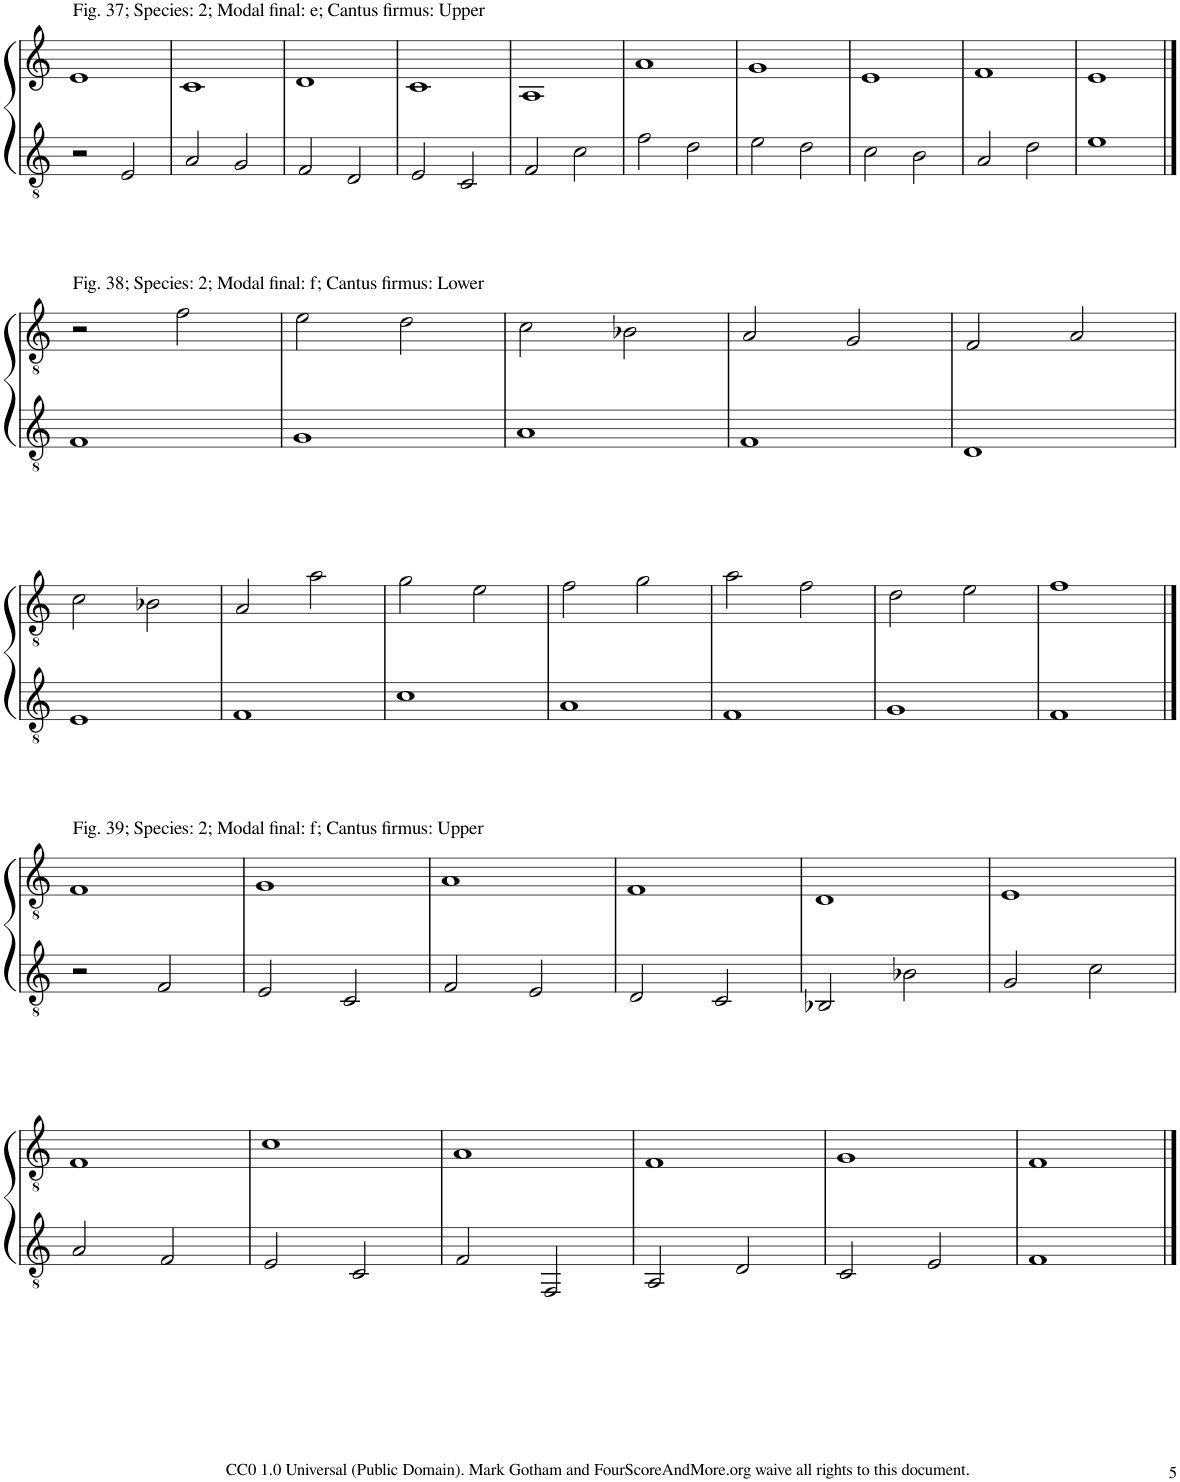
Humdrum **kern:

**kern	**kern
*part2	*part1
*staff2	*staff1
*I"Piano	*I"Piano
*I'Pno	*I'Pno
!!LO:PB:g=z
*clefGv2	*clefG2
*k[]	*k[]
*M2/2	*M2/2
=151	=151
!	!LO:TX:a:t=Fig. 37; Species&colon; 2; Modal final&colon; e; Cantus firmus&colon; Upper
2r	1e
2E/	.
=152	=152
2A/	1c
2G/	.
=153	=153
2F/	1d
2D/	.
=154	=154
2E/	1c
2C/	.
=155	=155
2F/	1A
2c\	.
=156	=156
2f\	1a
2d\	.
=157	=157
2e\	1g
2d\	.
=158	=158
2c\	1e
2B\	.
=159	=159
2A/	1f
2d\	.
=160	=160
1e	1e
!!LO:LB:g=z
==161	==161
*clefGv2	*clefGv2
!	!LO:TX:a:t=Fig. 38; Species&colon; 2; Modal final&colon; f; Cantus firmus&colon; Lower
1F	2r
.	2f\
=162	=162
1G	2e\
.	2d\
=163	=163
1A	2c\
.	2B-X\
=164	=164
1F	2A/
.	2G/
=165	=165
1D	2F/
.	2A/
!!LO:LB:g=z
=166	=166
1E	2c\
.	2B-X\
=167	=167
1F	2A/
.	2a\
=168	=168
1c	2g\
.	2e\
=169	=169
1A	2f\
.	2g\
=170	=170
1F	2a\
.	2f\
=171	=171
1G	2d\
.	2e\
=172	=172
1F	1f
!!LO:LB:g=z
==173	==173
*	*clefGv2
!	!LO:TX:a:t=Fig. 39; Species&colon; 2; Modal final&colon; f; Cantus firmus&colon; Upper
2r	1F
2F/	.
=174	=174
2E/	1G
2C/	.
=175	=175
2F/	1A
2E/	.
=176	=176
2D/	1F
2C/	.
=177	=177
2BB-X/	1D
2B-X\	.
=178	=178
2G/	1E
2c\	.
!!LO:LB:g=z
=179	=179
2A/	1F
2F/	.
=180	=180
2E/	1c
2C/	.
=181	=181
2F/	1A
2FF/	.
=182	=182
2AA/	1F
2D/	.
=183	=183
2C/	1G
2E/	.
=184	=184
1F	1F
==	==
*-	*-
